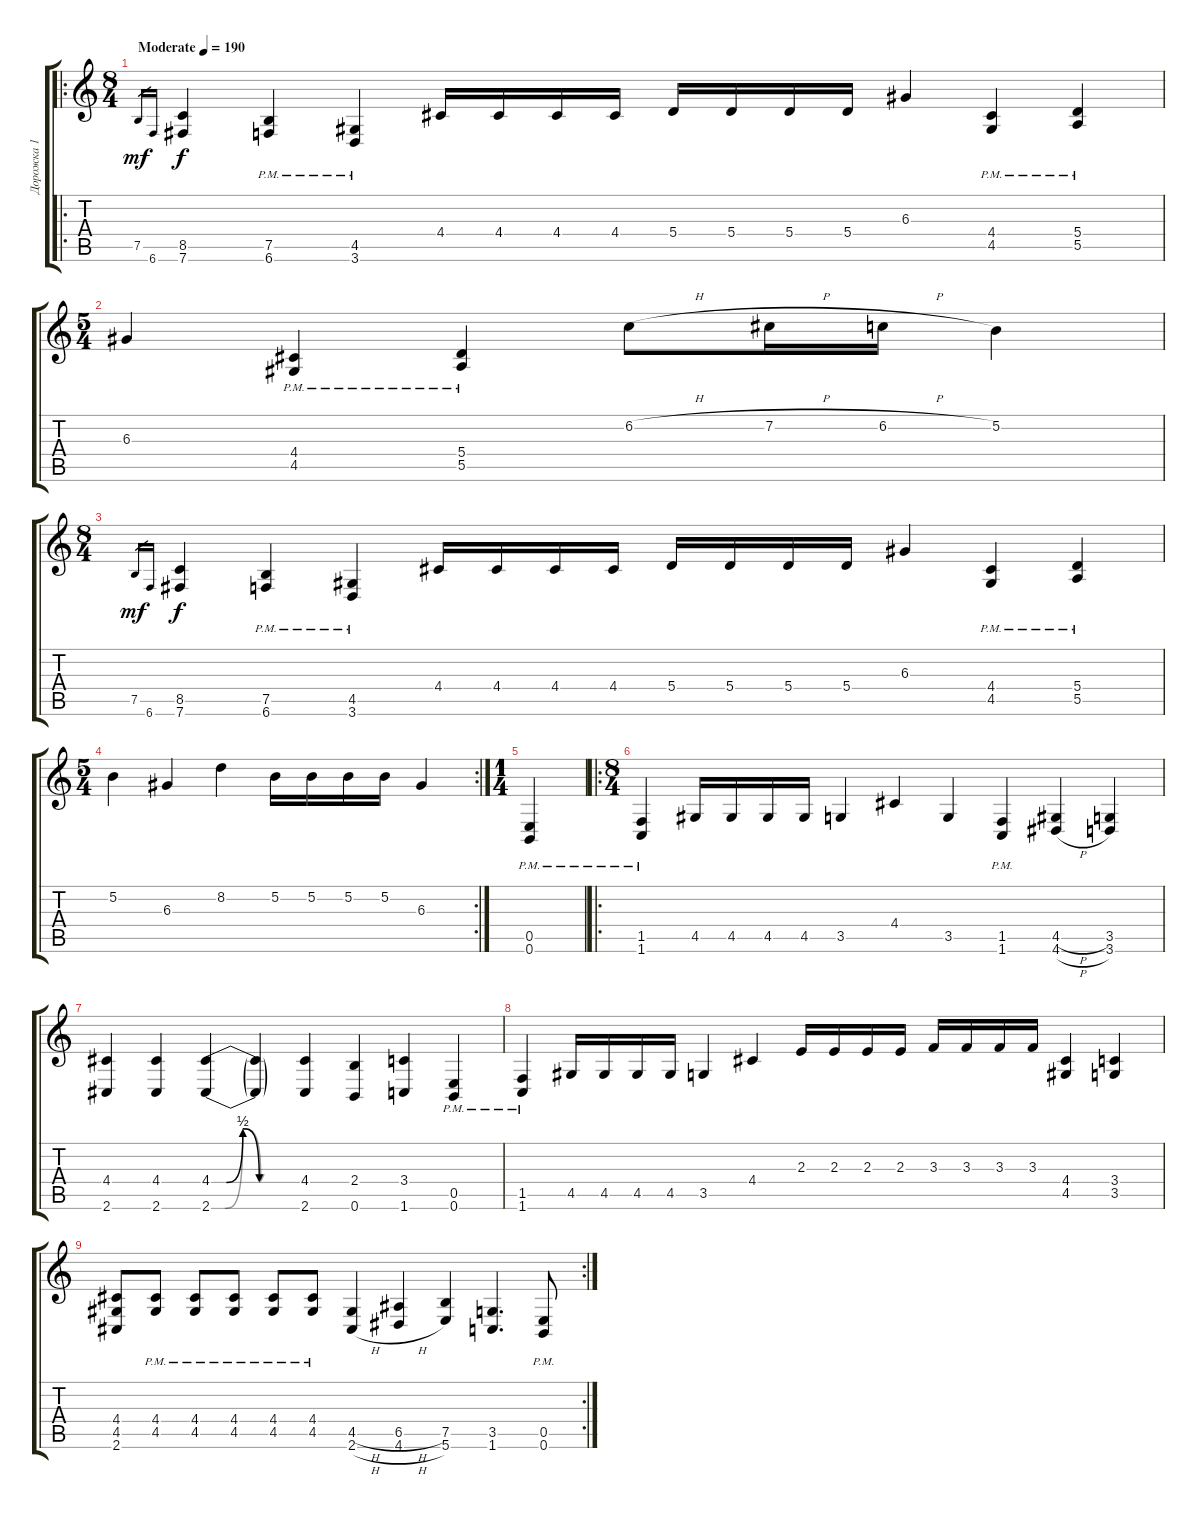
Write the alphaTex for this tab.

\track ("Дорожка 1" "Дорожка 1") {instrument distortionguitar}
\staff {score tabs}
\tuning (B3 Gb3 D3 A2 E2 B1) {hide}
\ro
\ts (8 4)
\tempo (190 "Moderate")
\clef g2
\ks c
7.5.16{gr dy mf instrument distortionguitar} 6.6.16{gr} (8.5 7.6).4{dy f} (7.5{pm} 6.6{pm}).4 (4.5{pm} 3.6{pm}).4 4.4.16 4.4.16 4.4.16 4.4.16 5.4.16 5.4.16 5.4.16 5.4.16 6.3.4 (4.4{pm} 4.5{pm}).4 (5.4{pm} 5.5{pm}).4 |
\ts (5 4)
6.3.4 (4.4{pm} 4.5{pm}).4 (5.4{pm} 5.5{pm}).4 6.2{h}.8 7.2{h}.16 6.2{h}.16 5.2.4 |
\ts (8 4)
7.5.16{gr dy mf} 6.6.16{gr} (8.5 7.6).4{dy f} (7.5{pm} 6.6{pm}).4 (4.5{pm} 3.6{pm}).4 4.4.16 4.4.16 4.4.16 4.4.16 5.4.16 5.4.16 5.4.16 5.4.16 6.3.4 (4.4{pm} 4.5{pm}).4 (5.4{pm} 5.5{pm}).4 |
\rc 2
\ts (5 4)
5.2.4 6.3.4 8.2.4 5.2.16 5.2.16 5.2.16 5.2.16 6.3.4 |
\ts (1 4)
(0.5{pm} 0.6{pm}).4 |
\ro
\ts (8 4)
(1.5{pm} 1.6{pm}).4 4.5.16 4.5.16 4.5.16 4.5.16 3.5.4 4.4.4 3.5.4 (1.5{pm} 1.6{pm}).4 (4.5{h} 4.6{h}).4 (3.5 3.6).4 |
(4.4 2.6).4 (4.4 2.6).4 (4.4{be (custom 0 0 10 0 21 2 32 0 36 0 45 0 60 0)} 2.6{be (custom 0 0 9 0 21 2 33 0 36 0 45 0 60 0)}).4 (4.4{t} 2.6{t}).4 (4.4 2.6).4 (2.4 0.6).4 (3.4 1.6).4 (0.5{pm} 0.6{pm}).4 |
(1.5{pm} 1.6{pm}).4 4.5.16 4.5.16 4.5.16 4.5.16 3.5.4 4.4.4 2.3.16 2.3.16 2.3.16 2.3.16 3.3.16 3.3.16 3.3.16 3.3.16 (4.4 4.5).4 (3.4 3.5).4 |
\rc 2
(4.4 4.5 2.6).8 (4.4{pm} 4.5{pm}).8 (4.4{pm} 4.5{pm}).8 (4.4{pm} 4.5{pm}).8 (4.4{pm} 4.5{pm}).8 (4.4{pm} 4.5{pm}).8 (4.5{h} 2.6{h}).4 (6.5{h} 4.6{h}).4 (7.5 5.6).4 (3.5 1.6).4{d} (0.5{pm} 0.6{pm}).8
